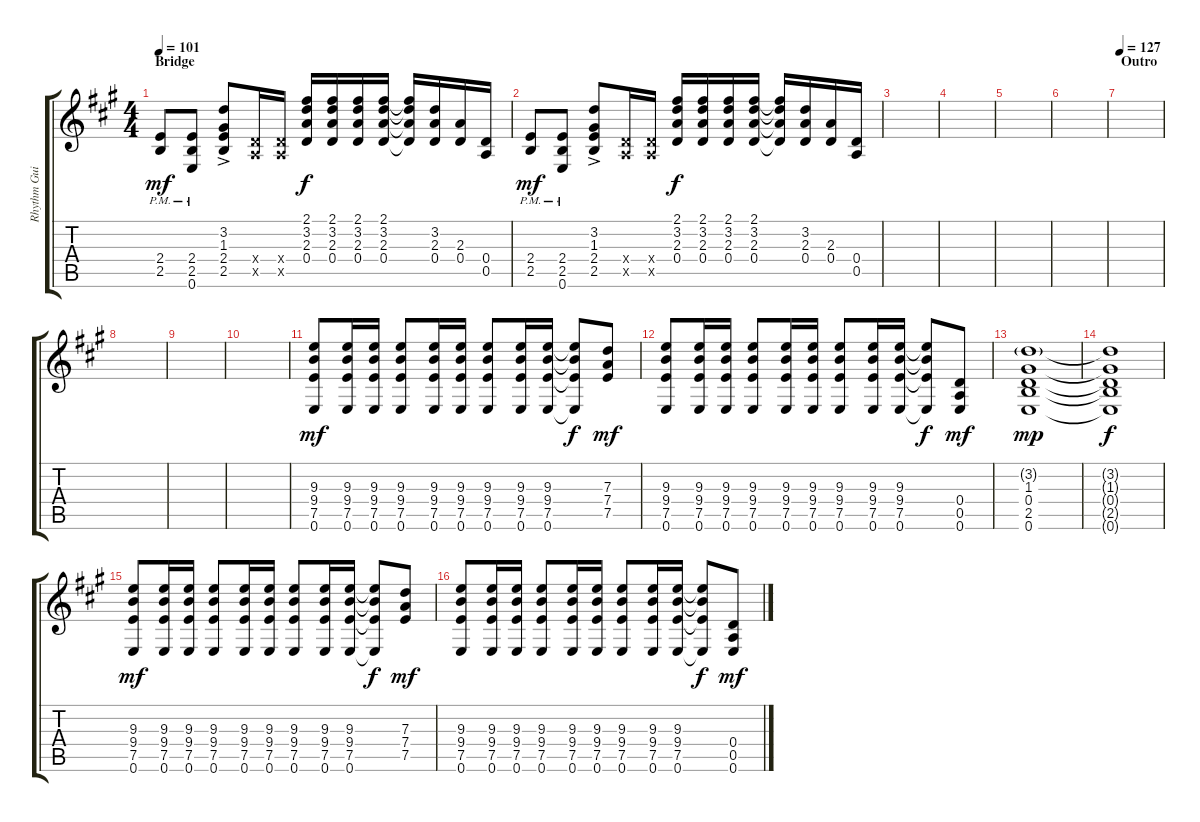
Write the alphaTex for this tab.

\track ("Rhythm Guitar" "Rhythm Gui") {instrument overdrivenguitar}
\staff {score tabs}
\tuning (E4 B3 G3 D3 A2 E2) {hide}
\ts (4 4)
\section ("" "Bridge")
\tempo 101
\clef g2
\ks a
(2.4{pm} 2.5{pm}).8{dy mf} (2.4{pm} 2.5{pm} 0.6{pm}).8 (3.2{ac} 1.3{ac} 2.4{ac} 2.5{ac}).8 (0.4{x} 0.5{x}).16 (0.4{x} 0.5{x}).16 (2.1 3.2 2.3 0.4).16{dy f} (2.1 3.2 2.3 0.4).16 (2.1 3.2 2.3 0.4).16 (2.1 3.2 2.3 0.4).16 (2.1{t} 3.2{t} 2.3{t} 0.4{t}).16 (3.2 2.3 0.4).16 (2.3 0.4).16 (0.4 0.5).16 |
(2.4{pm} 2.5{pm}).8{dy mf} (2.4{pm} 2.5{pm} 0.6{pm}).8 (3.2{ac} 1.3{ac} 2.4{ac} 2.5{ac}).8 (0.4{x} 0.5{x}).16 (0.4{x} 0.5{x}).16 (2.1 3.2 2.3 0.4).16{dy f} (2.1 3.2 2.3 0.4).16 (2.1 3.2 2.3 0.4).16 (2.1 3.2 2.3 0.4).16 (2.1{t} 3.2{t} 2.3{t} 0.4{t}).16 (3.2 2.3 0.4).16 (2.3 0.4).16 (0.4 0.5).16 |
|
|
|
|
\section ("" "Outro")
\tempo 127
|
|
|
|
(9.3 9.4 7.5 0.6).8{dy mf} (9.3 9.4 7.5 0.6).16 (9.3 9.4 7.5 0.6).16 (9.3 9.4 7.5 0.6).8 (9.3 9.4 7.5 0.6).16 (9.3 9.4 7.5 0.6).16 (9.3 9.4 7.5 0.6).8 (9.3 9.4 7.5 0.6).16 (9.3 9.4 7.5 0.6).16 (9.3{t} 9.4{t} 7.5{t} 0.6{t}).8{dy f} (7.3 7.4 7.5).8{dy mf} |
(9.3 9.4 7.5 0.6).8 (9.3 9.4 7.5 0.6).16 (9.3 9.4 7.5 0.6).16 (9.3 9.4 7.5 0.6).8 (9.3 9.4 7.5 0.6).16 (9.3 9.4 7.5 0.6).16 (9.3 9.4 7.5 0.6).8 (9.3 9.4 7.5 0.6).16 (9.3 9.4 7.5 0.6).16 (9.3{t} 9.4{t} 7.5{t} 0.6{t}).8{dy f} (0.4 0.5 0.6).8{dy mf} |
(3.2{g} 1.3 0.4 2.5 0.6).1{dy mp} |
(3.2{t} 1.3{t} 0.4{t} 2.5{t} 0.6{t}).1{dy f} |
(9.3 9.4 7.5 0.6).8{dy mf} (9.3 9.4 7.5 0.6).16 (9.3 9.4 7.5 0.6).16 (9.3 9.4 7.5 0.6).8 (9.3 9.4 7.5 0.6).16 (9.3 9.4 7.5 0.6).16 (9.3 9.4 7.5 0.6).8 (9.3 9.4 7.5 0.6).16 (9.3 9.4 7.5 0.6).16 (9.3{t} 9.4{t} 7.5{t} 0.6{t}).8{dy f} (7.3 7.4 7.5).8{dy mf} |
(9.3 9.4 7.5 0.6).8 (9.3 9.4 7.5 0.6).16 (9.3 9.4 7.5 0.6).16 (9.3 9.4 7.5 0.6).8 (9.3 9.4 7.5 0.6).16 (9.3 9.4 7.5 0.6).16 (9.3 9.4 7.5 0.6).8 (9.3 9.4 7.5 0.6).16 (9.3 9.4 7.5 0.6).16 (9.3{t} 9.4{t} 7.5{t} 0.6{t}).8{dy f} (0.4 0.5 0.6).8{dy mf}
